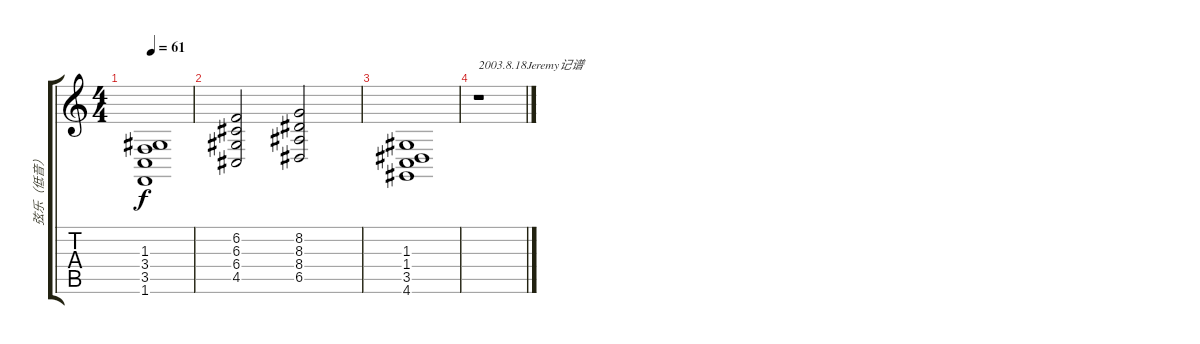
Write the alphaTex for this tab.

\track ("弦乐（低音）" "弦乐（低音）") {instrument stringensemble2}
\staff {score tabs}
\tuning (E4 B3 G3 D3 A2 E2) {hide}
\ts (4 4)
\tempo 61
\clef g2
\ks c
(1.3 3.4 3.5 1.6).1{dy f} |
(6.2 6.3 6.4 4.5).2 (8.2 8.3 8.4 6.5).2 |
(1.3 1.4 3.5 4.6).1 |
r.1{txt "2003.8.18Jeremy记谱"}
